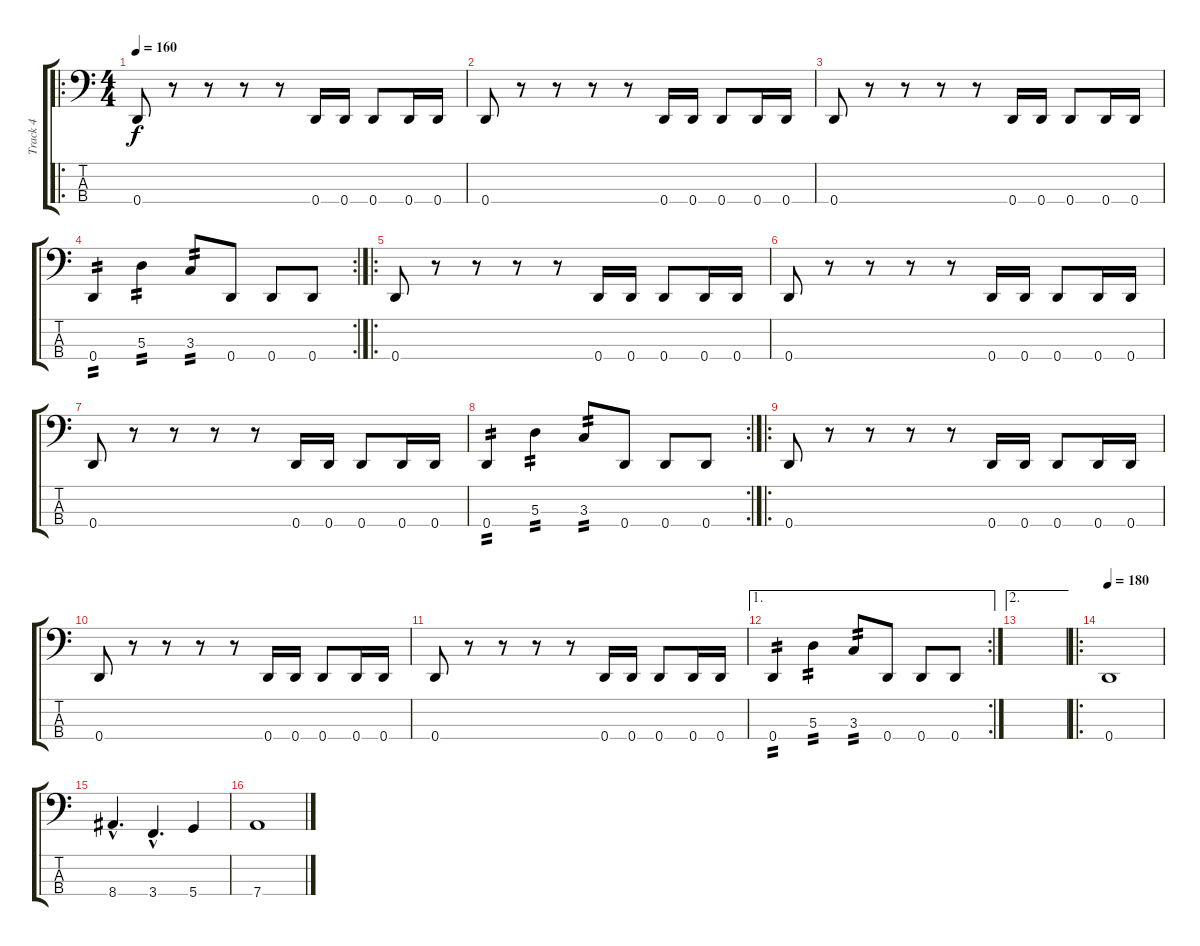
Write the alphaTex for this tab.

\track ("Track 4" "Track 4") {instrument electricbassfinger}
\staff {score tabs}
\tuning (G2 D2 A1 D1) {hide}
\ro
\ts (4 4)
\tempo 160
\clef f4
\ks c
0.4.8{dy f} r.8 r.8 r.8 r.8 0.4.16 0.4.16 0.4.8 0.4.16 0.4.16 |
0.4.8 r.8 r.8 r.8 r.8 0.4.16 0.4.16 0.4.8 0.4.16 0.4.16 |
0.4.8 r.8 r.8 r.8 r.8 0.4.16 0.4.16 0.4.8 0.4.16 0.4.16 |
\rc 2
0.4.4{tp 2} 5.3.4{tp 2} 3.3.8{tp 2} 0.4.8 0.4.8 0.4.8 |
\ro
0.4.8 r.8 r.8 r.8 r.8 0.4.16 0.4.16 0.4.8 0.4.16 0.4.16 |
0.4.8 r.8 r.8 r.8 r.8 0.4.16 0.4.16 0.4.8 0.4.16 0.4.16 |
0.4.8 r.8 r.8 r.8 r.8 0.4.16 0.4.16 0.4.8 0.4.16 0.4.16 |
\rc 2
0.4.4{tp 2} 5.3.4{tp 2} 3.3.8{tp 2} 0.4.8 0.4.8 0.4.8 |
\ro
0.4.8 r.8 r.8 r.8 r.8 0.4.16 0.4.16 0.4.8 0.4.16 0.4.16 |
0.4.8 r.8 r.8 r.8 r.8 0.4.16 0.4.16 0.4.8 0.4.16 0.4.16 |
0.4.8 r.8 r.8 r.8 r.8 0.4.16 0.4.16 0.4.8 0.4.16 0.4.16 |
\ae 1
\rc 2
0.4.4{tp 2} 5.3.4{tp 2} 3.3.8{tp 2} 0.4.8 0.4.8 0.4.8 |
\ae 2
|
\ro
\tempo 180
0.4.1 |
8.4{hac}.4{d} 3.4{hac}.4{d} 5.4.4 |
7.4.1
